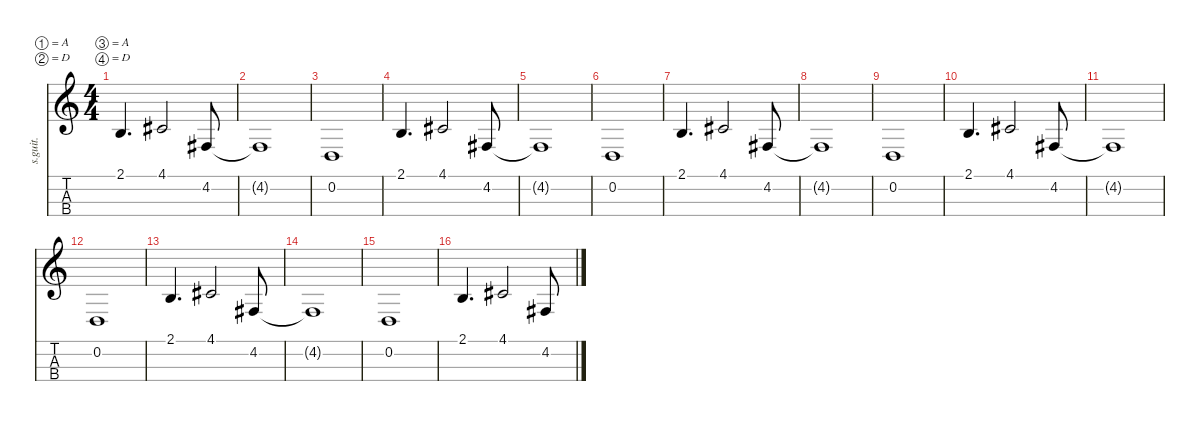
\defaultSystemsLayout 4
\hideDynamics
\bracketExtendMode nobrackets
\track ("Electric Bass" "s.guit.") {instrument electricbassfinger}
\staff {score tabs}
\tuning (A2 D2 A1 D1)
\ts (4 4)
\tempo (129 hide)
\clef g2
\ks c
2.1.4{d dy mf} 4.1{acc #}.2 4.2{acc #}.8 |
4.2{t acc #}.1 |
0.2.1 |
2.1.4{d} 4.1{acc #}.2 4.2{acc #}.8 |
4.2{t acc #}.1 |
0.2.1 |
2.1.4{d} 4.1{acc #}.2 4.2{acc #}.8 |
4.2{t acc #}.1{dy f} |
0.2.1{dy mf} |
2.1.4{d} 4.1{acc #}.2 4.2{acc #}.8 |
4.2{t acc #}.1{dy f} |
0.2.1{dy mf} |
2.1.4{d} 4.1{acc #}.2 4.2{acc #}.8 |
4.2{t acc #}.1{dy f} |
0.2.1{dy mf} |
2.1.4{d} 4.1{acc #}.2 4.2{acc #}.8
